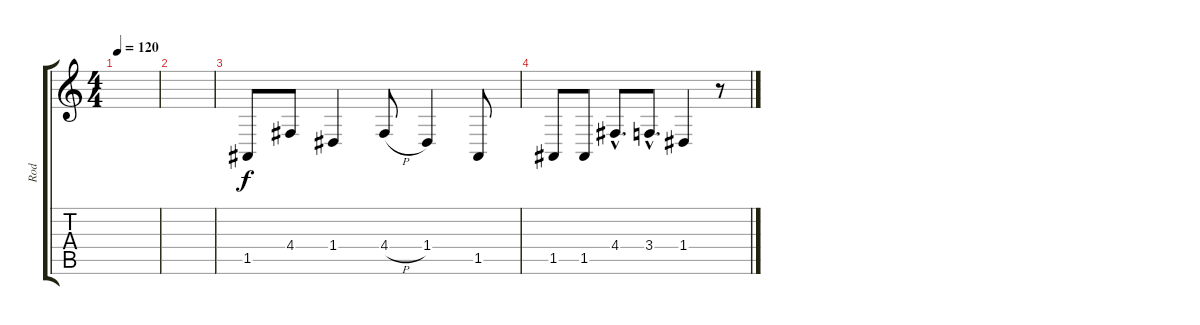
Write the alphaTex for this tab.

\track ("Rod" "Rod") {instrument lead8bassandlead}
\staff {score tabs}
\tuning (E4 B3 G3 D3 A2 E2) {hide}
\ts (4 4)
\tempo 120
\clef g2
\ks c
|
|
1.5.8 4.4.8 1.4.4 4.4{h}.8 1.4.4 1.5.8 |
1.5.8 1.5.8 4.4{hac}.8{d} 3.4{hac}.8{d} 1.4.4 r.8
